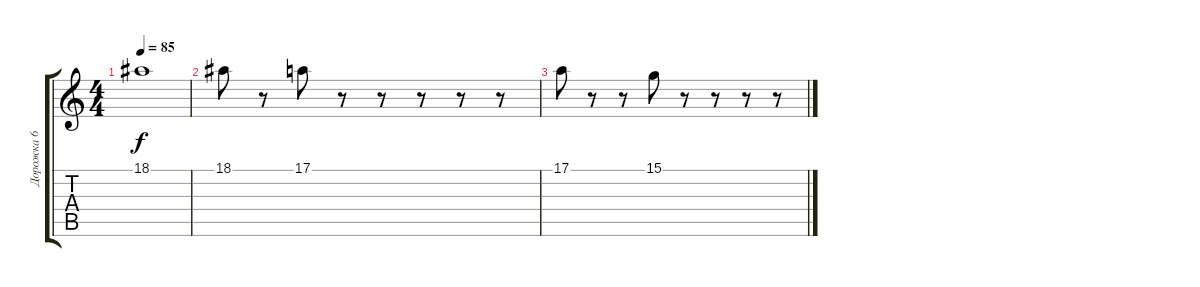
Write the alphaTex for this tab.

\track ("Дорожка 6" "Дорожка 6") {instrument stringensemble2}
\staff {score tabs}
\tuning (E4 B3 G3 D3 A2 E2) {hide}
\ts (4 4)
\tempo 85
\clef g2
\ks c
18.1.1{dy f} |
18.1.8 r.8 17.1.8 r.8 r.8 r.8 r.8 r.8 |
17.1.8 r.8 r.8 15.1.8 r.8 r.8 r.8 r.8
